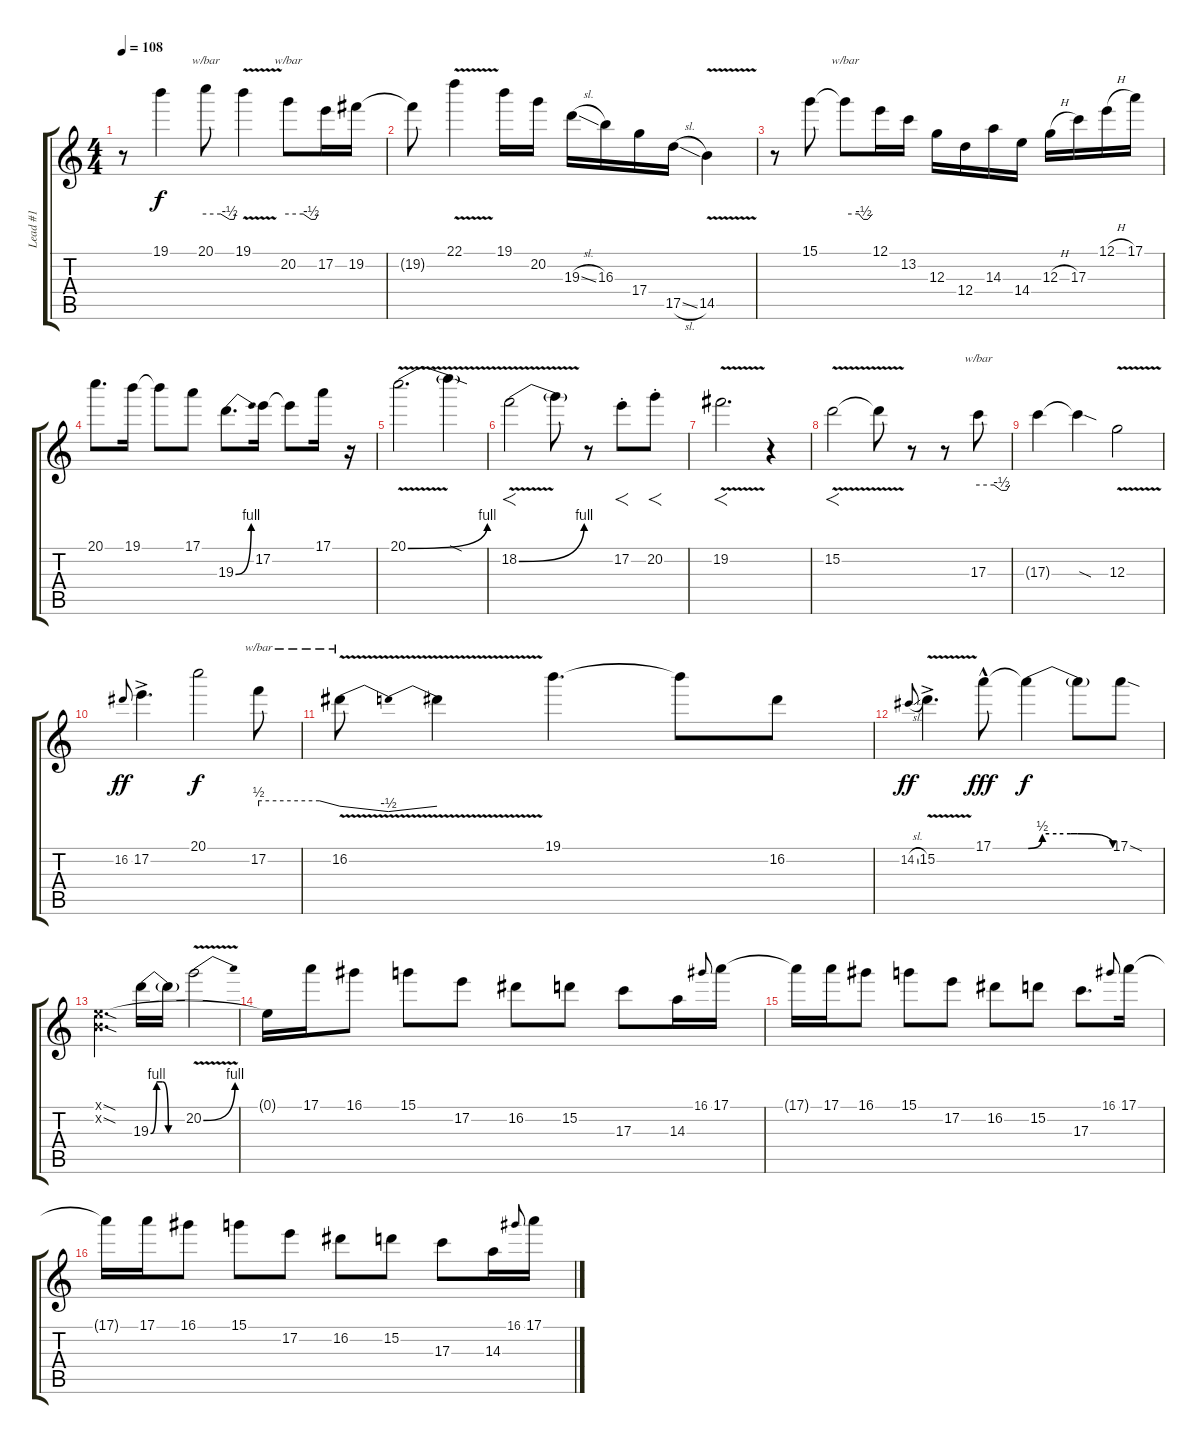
\track ("Lead #1" "Lead #1") {instrument overdrivenguitar}
\staff {score tabs}
\tuning (E4 B3 G3 D3 A2 E2) {hide}
\ts (4 4)
\tempo 108
\clef g2
\ks c
r.8{dy f} 19.1.4 20.1.8{tbe (custom default 0 0 30 0 48 -2 57 -2 60 0)} 19.1{v}.4 20.2.8{tbe (custom default 0 0 30 0 46 -2 55 -2 60 0)} 17.2.16 19.2.16 |
19.2{t}.8 22.1{v}.4 19.1.16 20.2.16 19.3{sl}.16 16.3.16 17.4.16 17.5{sl}.16 14.5{v}.4 |
r.8 15.1.8 15.1{t}.8{tbe (custom default 0 0 30 0 40 -2 50 -2 60 0)} 12.1.16 13.2.16 12.3.16 12.4.16 14.3.16 14.4.16 12.3{h}.16 17.3.16 12.1{h}.16 17.1.16 |
20.1.8{d} 19.1.16 19.1{t}.8 17.1.8 19.3{be (bend 0 0 60 4)}.8{d} 17.2.16 17.2{t}.8 17.1.16 r.16 |
20.1{be (bend 0 0 60 4) v}.2{d} 20.1{sod t}.4 |
18.2{be (bend 0 0 60 4) v}.2{f volume 12 instrument distortionguitar} 18.2{t}.8 r.8 17.2{st}.8{f} 20.2{st}.8{f} |
19.2{v}.2{f d} r.4 |
15.2{v}.2{f} 15.2{t}.8 r.8 r.8 17.3.8{tbe (custom default 0 0 30 0 44 -2 54 -2 60 0)} |
17.3{t}.4 17.3{sod t}.4 12.3{v}.2 |
16.2.8{gr onbeat dy ff} 17.2{ac}.4{d} 20.1.2{dy f} 17.2.8{tbe (custom default 0 2 45 2 60 0)} |
16.2{v}.8{tbe (dip default 0 0 30 -2 60 0)} 16.2{t}.4 19.1.4{d} 19.1{t}.8 16.2.8 |
14.2{sl}.8{gr onbeat dy ff} 15.2{v ac}.4{d} 17.1{hac}.8{dy fff} 17.1{be (custom 0 0 10 2 20 2 30 2 35 2 60 0) t}.4{dy f} 17.1{t}.8 17.1{sod}.8 |
(0.1{sod x} 0.2{sod x}).4{d volume 14 instrument overdrivenguitar} 19.3{be (custom 0 0 10 4 20 4 30 0 60 0)}.16 19.3{t}.16 20.2{be (bend 0 0 60 4) v}.2 |
0.1{t}.16 17.1.16 16.1.8 15.1.8 17.2.8 16.2.8 15.2.8 17.3.8 14.3.16 16.1.8{gr onbeat} 17.1.16 |
17.1{t}.16 17.1.16 16.1.8 15.1.8 17.2.8 16.2.8 15.2.8 17.3.8{d} 16.1.8{gr onbeat} 17.1.16 |
17.1{t}.16 17.1.16 16.1.8 15.1.8 17.2.8 16.2.8 15.2.8 17.3.8 14.3.16 16.1.8{gr onbeat} 17.1.16
